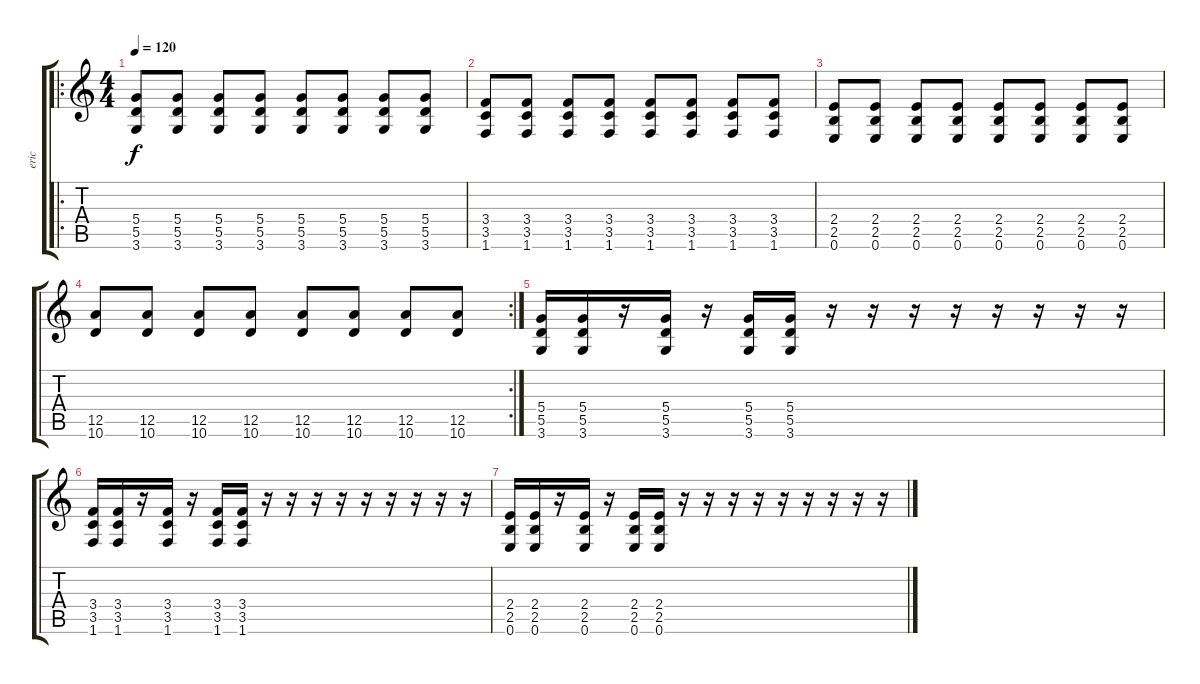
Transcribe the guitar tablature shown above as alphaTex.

\track ("eric" "eric") {instrument overdrivenguitar}
\staff {score tabs}
\tuning (E4 B3 G3 D3 A2 E2) {hide}
\ro
\ts (4 4)
\tempo 120
\clef g2
\ks c
(5.4 5.5 3.6).8{dy f} (5.4 5.5 3.6).8 (5.4 5.5 3.6).8 (5.4 5.5 3.6).8 (5.4 5.5 3.6).8 (5.4 5.5 3.6).8 (5.4 5.5 3.6).8 (5.4 5.5 3.6).8 |
(3.4 3.5 1.6).8 (3.4 3.5 1.6).8 (3.4 3.5 1.6).8 (3.4 3.5 1.6).8 (3.4 3.5 1.6).8 (3.4 3.5 1.6).8 (3.4 3.5 1.6).8 (3.4 3.5 1.6).8 |
(2.4 2.5 0.6).8 (2.4 2.5 0.6).8 (2.4 2.5 0.6).8 (2.4 2.5 0.6).8 (2.4 2.5 0.6).8 (2.4 2.5 0.6).8 (2.4 2.5 0.6).8 (2.4 2.5 0.6).8 |
\rc 2
(12.5 10.6).8 (12.5 10.6).8 (12.5 10.6).8 (12.5 10.6).8 (12.5 10.6).8 (12.5 10.6).8 (12.5 10.6).8 (12.5 10.6).8 |
(5.4 5.5 3.6).16 (5.4 5.5 3.6).16 r.16 (5.4 5.5 3.6).16 r.16 (5.4 5.5 3.6).16 (5.4 5.5 3.6).16 r.16 r.16 r.16 r.16 r.16 r.16 r.16 r.16 |
(3.4 3.5 1.6).16 (3.4 3.5 1.6).16 r.16 (3.4 3.5 1.6).16 r.16 (3.4 3.5 1.6).16 (3.4 3.5 1.6).16 r.16 r.16 r.16 r.16 r.16 r.16 r.16 r.16 r.16 |
(2.4 2.5 0.6).16 (2.4 2.5 0.6).16 r.16 (2.4 2.5 0.6).16 r.16 (2.4 2.5 0.6).16 (2.4 2.5 0.6).16 r.16 r.16 r.16 r.16 r.16 r.16 r.16 r.16 r.16
